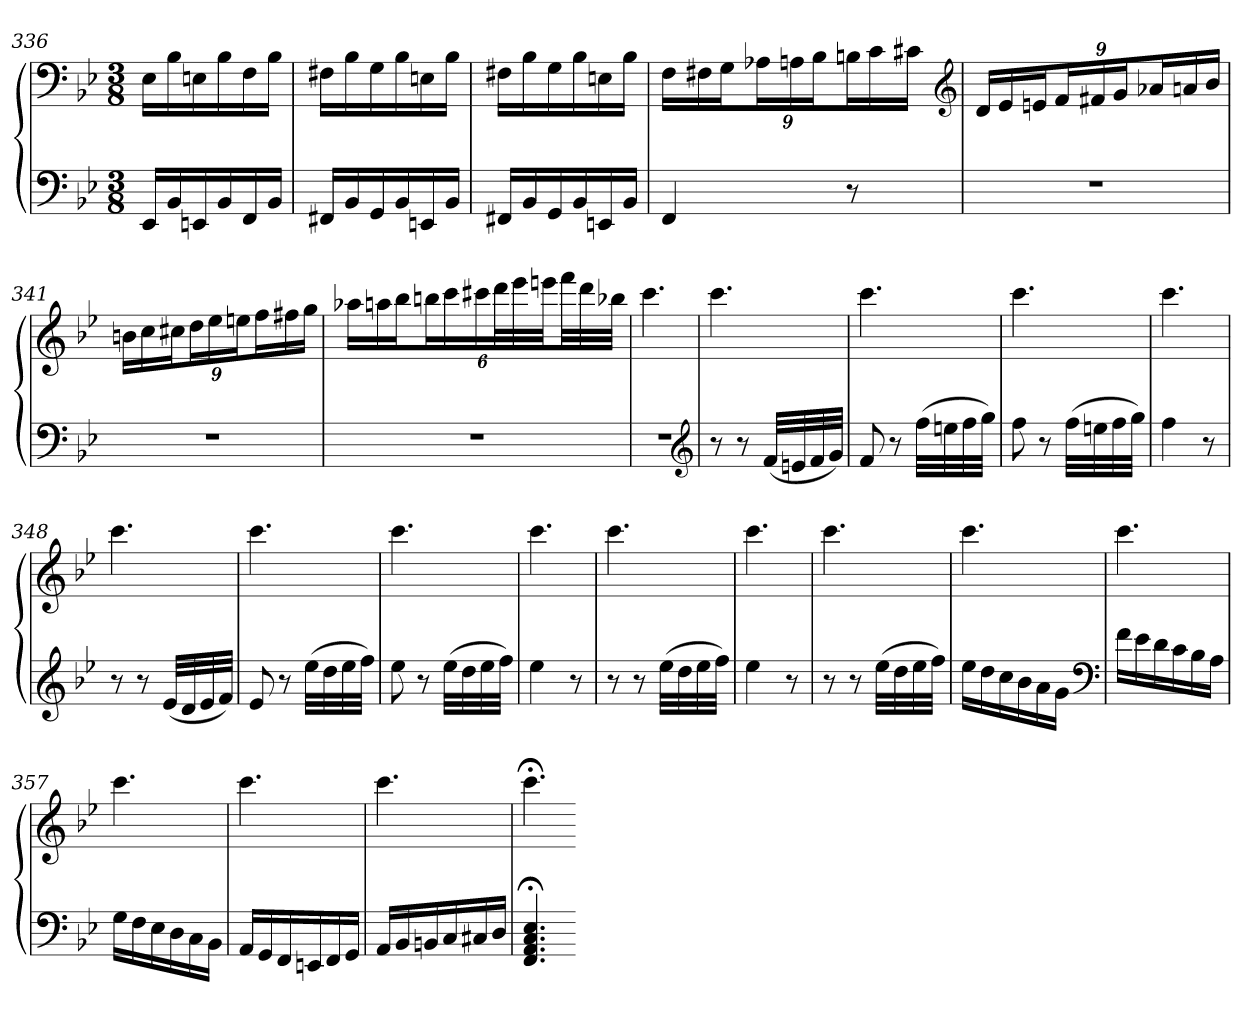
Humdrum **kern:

**kern	**kern
*part1	*part1
*staff2	*staff1
*clefF4	*clefF4
*k[b-e-]	*k[b-e-]
*B-:	*B-:
*M3/8	*M3/8
=336	=336
16EE-LL	16E-LL
16BB-	16B-
16EEn	16En
16BB-	16B-
16FF	16F
16BB-JJ	16B-JJ
=337	=337
16FF#XLL	16F#XLL
16BB-	16B-
16GG	16G
16BB-	16B-
16EEn	16En
16BB-JJ	16B-JJ
=338	=338
16FF#XLL	16F#XLL
16BB-	16B-
16GG	16G
16BB-	16B-
16EEn	16En
16BB-JJ	16B-JJ
=339	=339
4FF	24FLL
.	24F#X
.	24GJ
.	24A-XL
.	24An
.	24B-J
8r	24BnL
.	24c
.	24c#XJJ
*	*clefG2
=340	=340
4.r	24dLL
.	24e-
.	24enJ
.	24fL
.	24f#X
.	24gJ
.	24a-XL
.	24an
.	24b-JJ
=341	=341
4.r	24bnLL
.	24cc
.	24cc#XJ
.	24ddL
.	24ee-
.	24eenJ
.	24ffL
.	24ff#X
.	24ggJJ
=342	=342
4.r	24aa-XLL
.	24aan
.	24bb-J
.	24bbnL
.	24ccc
.	24ccc#X
.	48dddL
.	48eee-
.	48eeenJJ
.	48fffLL
.	48ddd
.	48bb-XJJJ
=343	=343
4.r	4.ccc
*clefG2	*
=344	=344
8r	4.ccc
8r	.
(32fLLL	.
32en	.
32f	.
32gJJJ)	.
=345	=345
8f	4.ccc
8r	.
(32ffLLL	.
32een	.
32ff	.
32ggJJJ)	.
=346	=346
8ff	4.ccc
8r	.
(32ffLLL	.
32een	.
32ff	.
32ggJJJ)	.
=347	=347
4ff	4.ccc
8r	.
=348	=348
8r	4.ccc
8r	.
(32e-LLL	.
32d	.
32e-	.
32fJJJ)	.
=349	=349
8e-	4.ccc
8r	.
(32ee-LLL	.
32dd	.
32ee-	.
32ffJJJ)	.
=350	=350
8ee-	4.ccc
8r	.
(32ee-LLL	.
32dd	.
32ee-	.
32ffJJJ)	.
=351	=351
4ee-	4.ccc
8r	.
=352	=352
8r	4.ccc
8r	.
(32ee-LLL	.
32dd	.
32ee-	.
32ffJJJ)	.
=353	=353
4ee-	4.ccc
8r	.
=354	=354
8r	4.ccc
8r	.
(32ee-LLL	.
32dd	.
32ee-	.
32ffJJJ)	.
=355	=355
16ee-LL	4.ccc
16dd	.
16cc	.
16b-	.
16a	.
16gJJ	.
*clefF4	*
=356	=356
16fLL	4.ccc
16e-	.
16d	.
16c	.
16B-	.
16AJJ	.
=357	=357
16GLL	4.ccc
16F	.
16E-	.
16D	.
16C	.
16BB-JJ	.
=358	=358
16AALL	4.ccc
16GG	.
16FF	.
16EEn	.
16FF	.
16GGJJ	.
=359	=359
16AALL	4.ccc
16BB-	.
16BBn	.
16C	.
16C#X	.
16DJJ	.
=360	=360
4.FF;< 4.AA;< 4.C;< 4.E-;<	4.ccc;<
=-	=-
*-	*-
